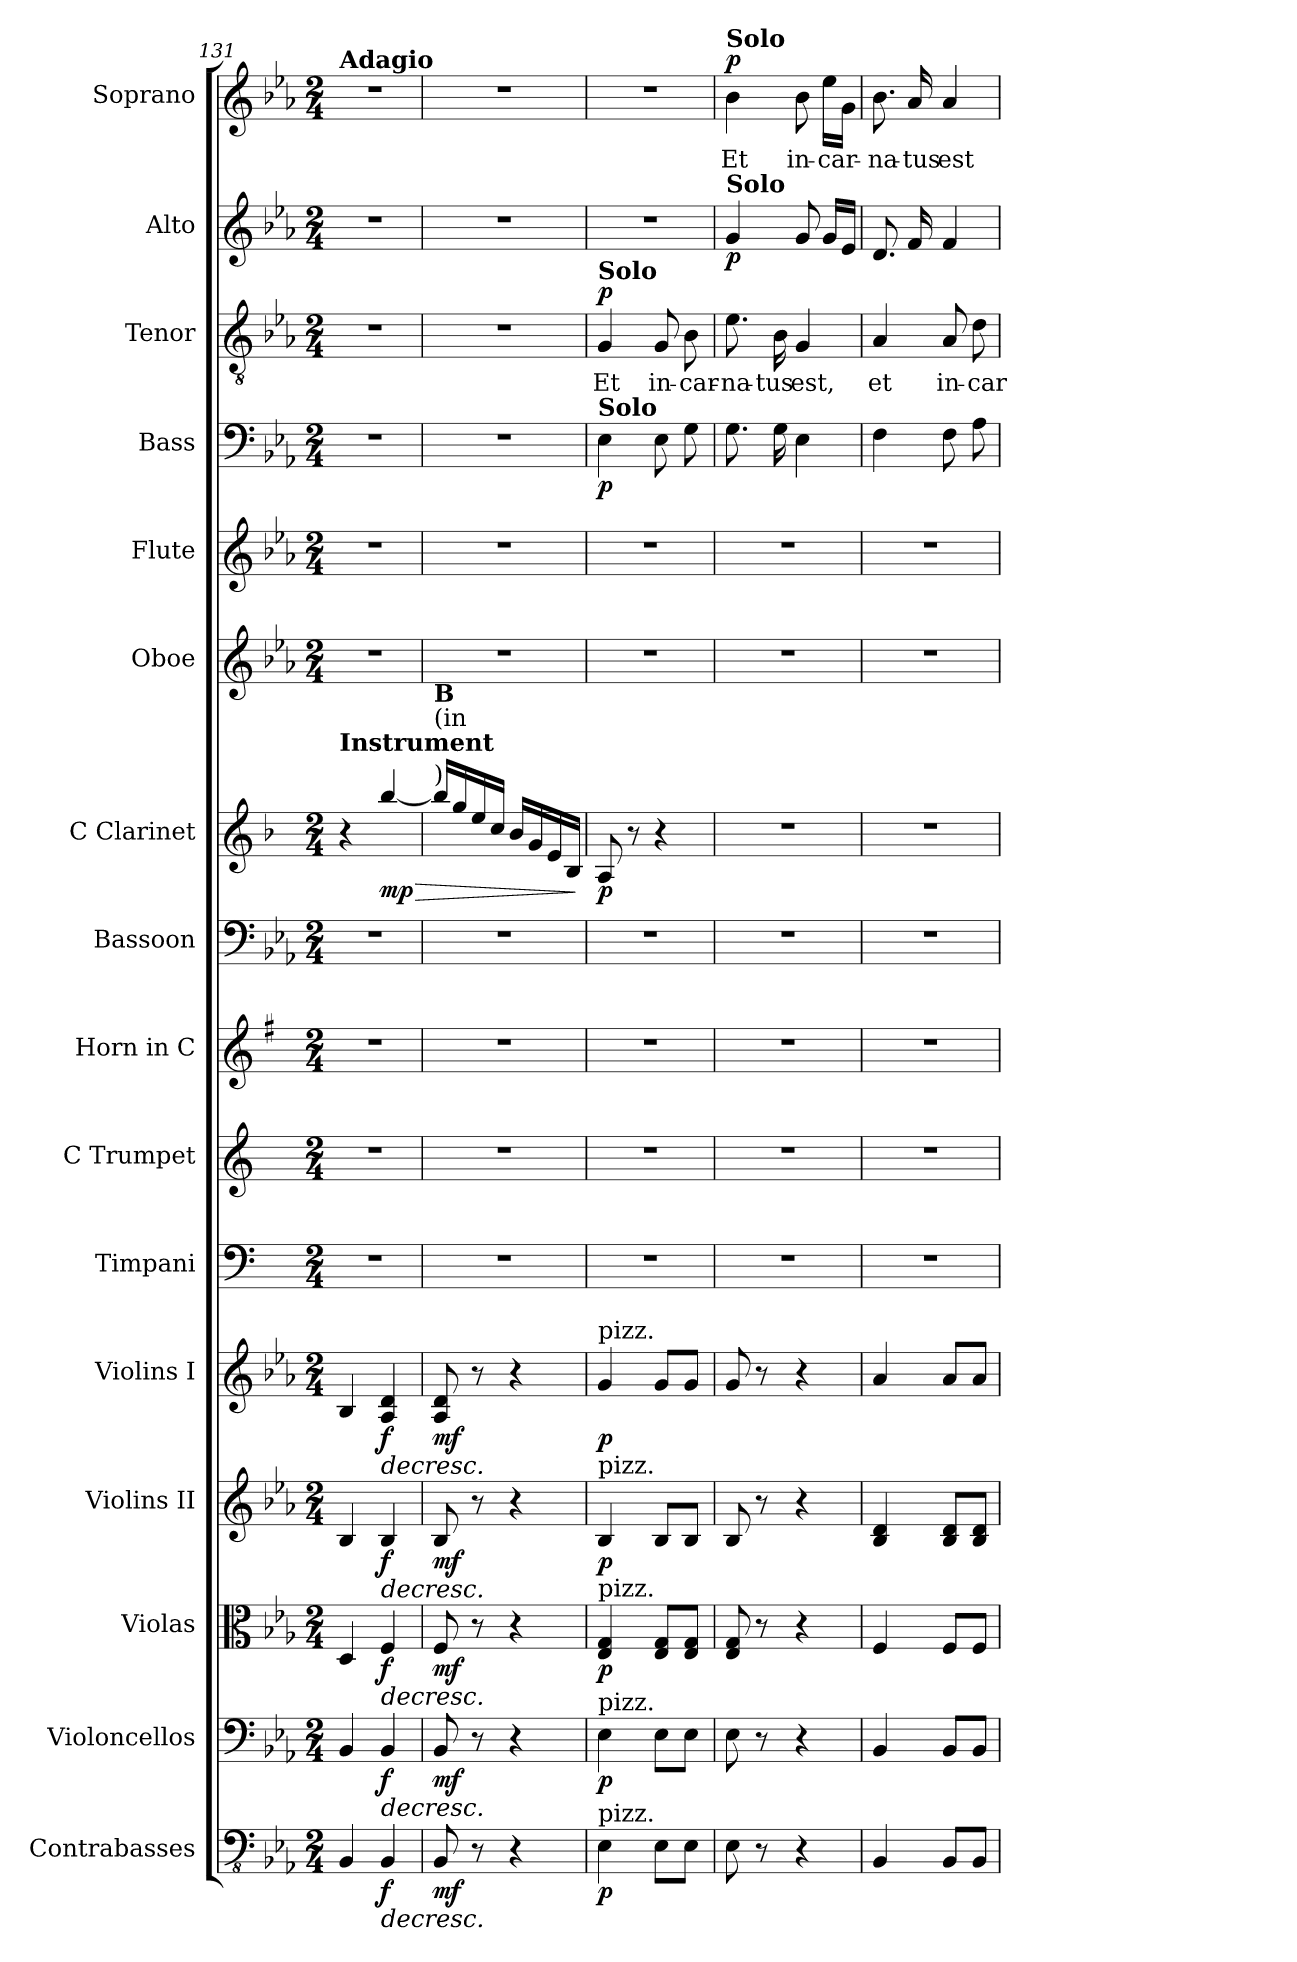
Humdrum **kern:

**kern	**dynam	**kern	**dynam	**kern	**dynam	**kern	**dynam	**kern	**dynam	**kern	**kern	**kern	**kern	**kern	**dynam	**kern	**kern	**kern	**dynam	**kern	**text	**dynam	**kern	**dynam	**kern	**text	**dynam
*part16	*part16	*part15	*part15	*part14	*part14	*part13	*part13	*part12	*part12	*part11	*part10	*part9	*part8	*part7	*part7	*part6	*part5	*part4	*part4	*part3	*part3	*part3	*part2	*part2	*part1	*part1	*part1
*staff16	*staff16	*staff15	*staff15	*staff14	*staff14	*staff13	*staff13	*staff12	*staff12	*staff11	*staff10	*staff9	*staff8	*staff7	*staff7	*staff6	*staff5	*staff4	*staff4	*staff3	*staff3	*staff3	*staff2	*staff2	*staff1	*staff1	*staff1
*I"Contrabasses	*	*I"Violoncellos	*	*I"Violas	*	*I"Violins II	*	*I"Violins I	*	*I"Timpani	*I"C Trumpet	*I"Horn in C	*I"Bassoon	*I"C Clarinet	*	*I"Oboe	*I"Flute	*I"Bass	*	*I"Tenor	*	*	*I"Alto	*	*I"Soprano	*	*
*I'Cbs.	*	*I'Vcs.	*	*I'Vlas.	*	*I'Vlns. II	*	*I'Vlns. I	*	*I'Timp.	*I'C Tpt.	*I'Hn. in C	*I'Bsn.	*I'C Cl.	*	*I'Ob.	*I'Fl.	*I'B.	*	*I'T.	*	*	*I'A.	*	*I'S.	*	*
*clefFv4	*	*clefF4	*	*clefC3	*	*clefG2	*	*clefG2	*	*clefF4	*clefG2	*clefG2	*clefF4	*clefG2	*	*clefG2	*clefG2	*clefF4	*	*clefGv2	*	*	*clefG2	*	*clefG2	*	*
*	*	*	*	*	*	*	*	*	*	*	*	*ITrd4c7	*	*ITrd1c2	*	*	*	*	*	*	*	*	*	*	*	*	*
*k[b-e-a-]	*	*k[b-e-a-]	*	*k[b-e-a-]	*	*k[b-e-a-]	*	*k[b-e-a-]	*	*k[]	*k[]	*k[]	*k[b-e-a-]	*k[b-e-a-]	*	*k[b-e-a-]	*k[b-e-a-]	*k[b-e-a-]	*	*k[b-e-a-]	*	*	*k[b-e-a-]	*	*k[b-e-a-]	*	*
*M2/4	*	*M2/4	*	*M2/4	*	*M2/4	*	*M2/4	*	*M2/4	*M2/4	*M2/4	*M2/4	*M2/4	*	*M2/4	*M2/4	*M2/4	*	*M2/4	*	*	*M2/4	*	*M2/4	*	*
=131	=131	=131	=131	=131	=131	=131	=131	=131	=131	=131	=131	=131	=131	=131	=131	=131	=131	=131	=131	=131	=131	=131	=131	=131	=131	=131	=131
!	!	!	!	!	!	!	!	!	!	!	!	!	!	!	!	!	!	!	!	!	!	!	!	!	!LO:TX:a:B:t=Adagio	!	!
!	!	!	!	!	!	!	!	!	!	!	!	!	!	!LO:TX:a:B:t=Instrument	!	!	!	!	!	!	!	!	!	!	!	!	!
4BBB-/	.	4BB-/	.	4D/	.	4B-/	.	4B-/	.	2r	2r	2r	2r	4r	.	2r	2r	2r	.	2r	.	.	2r	.	2r	.	.
!	!LO:HP:b	!	!LO:HP:b	!	!LO:HP:b	!	!LO:HP:b	!	!LO:HP:b	!	!	!	!	!	!LO:HP:b	!	!	!	!	!	!	!	!	!	!	!	!
!	!LO:DY:n=1:b	!	!LO:DY:n=1:b	!	!LO:DY:n=1:b	!	!LO:DY:n=1:b	!	!LO:DY:n=1:b	!	!	!	!	!	!LO:DY:n=1:b	!	!	!	!	!	!	!	!	!	!	!	!
4BBB-/	> f	4BB-/	> f	4F/	> f	4B-/	> f	4A-/ 4d/	> f	.	.	.	.	[4aa-/	> mp	.	.	.	.	.	.	.	.	.	.	.	.
=132	=132	=132	=132	=132	=132	=132	=132	=132	=132	=132	=132	=132	=132	=132	=132	=132	=132	=132	=132	=132	=132	=132	=132	=132	=132	=132	=132
!	!	!	!	!	!	!	!	!	!	!	!	!	!	!LO:TX:a:t=(in	!	!	!	!	!	!	!	!	!	!	!	!	!
!	!	!	!	!	!	!	!	!	!	!	!	!	!	!LO:TX:a:B:t=B	!	!	!	!	!	!	!	!	!	!	!	!	!
!	!	!	!	!	!	!	!	!	!	!	!	!	!	!LO:TX:a:t=)	!	!	!	!	!	!	!	!	!	!	!	!	!
!	!LO:DY:b	!	!LO:DY:b	!	!LO:DY:b	!	!LO:DY:b	!	!LO:DY:b	!	!	!	!	!	!	!	!	!	!	!	!	!	!	!	!	!	!
8BBB-/	mf	8BB-/	mf	8F/	mf	8B-/	mf	8A-/ 8d/	mf	2r	2r	2r	2r	16aa-/LL]	.	2r	2r	2r	.	2r	.	.	2r	.	2r	.	.
.	.	.	.	.	.	.	.	.	.	.	.	.	.	16ff/	.	.	.	.	.	.	.	.	.	.	.	.	.
8r	]	8r	]	8r	]	8r	]	8r	]	.	.	.	.	16dd/	.	.	.	.	.	.	.	.	.	.	.	.	.
.	.	.	.	.	.	.	.	.	.	.	.	.	.	16b-/JJ	.	.	.	.	.	.	.	.	.	.	.	.	.
4r	.	4r	.	4r	.	4r	.	4r	.	.	.	.	.	16a-/LL	.	.	.	.	.	.	.	.	.	.	.	.	.
.	.	.	.	.	.	.	.	.	.	.	.	.	.	16f/	.	.	.	.	.	.	.	.	.	.	.	.	.
.	.	.	.	.	.	.	.	.	.	.	.	.	.	16d/	.	.	.	.	.	.	.	.	.	.	.	.	.
.	.	.	.	.	.	.	.	.	.	.	.	.	.	16A-/JJ	.	.	.	.	.	.	.	.	.	.	.	.	.
.	.	.	.	.	.	.	.	.	.	.	.	.	.	.	]	.	.	.	.	.	.	.	.	.	.	.	.
!!LO:PB:g=z
=133	=133	=133	=133	=133	=133	=133	=133	=133	=133	=133	=133	=133	=133	=133	=133	=133	=133	=133	=133	=133	=133	=133	=133	=133	=133	=133	=133
!	!	!	!	!	!	!	!	!	!	!	!	!	!	!	!	!	!	!	!	!LO:TX:a:B:t=Solo	!	!	!	!	!	!	!
!	!	!	!	!	!	!	!	!	!	!	!	!	!	!	!	!	!	!LO:TX:a:B:t=Solo	!	!	!	!	!	!	!	!	!
!	!	!	!	!	!	!	!	!LO:TX:a:t=pizz.	!	!	!	!	!	!	!	!	!	!	!	!	!	!	!	!	!	!	!
!	!	!	!	!	!	!LO:TX:a:t=pizz.	!	!	!	!	!	!	!	!	!	!	!	!	!	!	!	!	!	!	!	!	!
!	!	!	!	!LO:TX:a:t=pizz.	!	!	!	!	!	!	!	!	!	!	!	!	!	!	!	!	!	!	!	!	!	!	!
!	!	!LO:TX:a:t=pizz.	!	!	!	!	!	!	!	!	!	!	!	!	!	!	!	!	!	!	!	!	!	!	!	!	!
!LO:TX:a:t=pizz.	!	!	!	!	!	!	!	!	!	!	!	!	!	!	!	!	!	!	!	!	!	!	!	!	!	!	!
!	!LO:DY:b	!	!LO:DY:b	!	!LO:DY:b	!	!LO:DY:b	!	!LO:DY:b	!	!	!	!	!	!LO:DY:b	!	!	!	!LO:DY:b	!	!LO:LY:b	!LO:DY:a	!	!	!	!	!
4EE-\	p	4E-\	p	4E-/ 4G/	p	4B-/	p	4g/	p	2r	2r	2r	2r	8G/	p	2r	2r	4E-\	p	4G/	Et	p	2r	.	2r	.	.
.	.	.	.	.	.	.	.	.	.	.	.	.	.	8r	.	.	.	.	.	.	.	.	.	.	.	.	.
!	!	!	!	!	!	!	!	!	!	!	!	!	!	!	!	!	!	!	!	!	!LO:LY:b	!	!	!	!	!	!
8EE-\L	.	8E-\L	.	8E-/ 8G/L	.	8B-/L	.	8g/L	.	.	.	.	.	4r	.	.	.	8E-\	.	8G/	in-	.	.	.	.	.	.
!	!	!	!	!	!	!	!	!	!	!	!	!	!	!	!	!	!	!	!	!	!LO:LY:b	!	!	!	!	!	!
8EE-\J	.	8E-\J	.	8E-/ 8G/J	.	8B-/J	.	8g/J	.	.	.	.	.	.	.	.	.	8G\	.	8B-\	-car-	.	.	.	.	.	.
=134	=134	=134	=134	=134	=134	=134	=134	=134	=134	=134	=134	=134	=134	=134	=134	=134	=134	=134	=134	=134	=134	=134	=134	=134	=134	=134	=134
!	!	!	!	!	!	!	!	!	!	!	!	!	!	!	!	!	!	!	!	!	!	!	!	!	!LO:TX:a:B:t=Solo	!	!
!	!	!	!	!	!	!	!	!	!	!	!	!	!	!	!	!	!	!	!	!	!	!	!LO:TX:a:B:t=Solo	!	!	!	!
!	!	!	!	!	!	!	!	!	!	!	!	!	!	!	!	!	!	!	!	!	!LO:LY:b	!	!	!LO:DY:b	!	!LO:LY:b	!LO:DY:a
8EE-\	.	8E-\	.	8E-/ 8G/	.	8B-/	.	8g/	.	2r	2r	2r	2r	2r	.	2r	2r	8.G\	.	8.e-\	-na-	.	4g/	p	4b-\	Et	p
8r	.	8r	.	8r	.	8r	.	8r	.	.	.	.	.	.	.	.	.	.	.	.	.	.	.	.	.	.	.
!	!	!	!	!	!	!	!	!	!	!	!	!	!	!	!	!	!	!	!	!	!LO:LY:b	!	!	!	!	!	!
.	.	.	.	.	.	.	.	.	.	.	.	.	.	.	.	.	.	16G\	.	16B-\	-tus	.	.	.	.	.	.
!	!	!	!	!	!	!	!	!	!	!	!	!	!	!	!	!	!	!	!	!	!LO:LY:b	!	!	!	!	!LO:LY:b	!
4r	.	4r	.	4r	.	4r	.	4r	.	.	.	.	.	.	.	.	.	4E-\	.	4G/	est,	.	8g/	.	8b-\	in-	.
!	!	!	!	!	!	!	!	!	!	!	!	!	!	!	!	!	!	!	!	!	!	!	!	!	!	!LO:LY:b	!
.	.	.	.	.	.	.	.	.	.	.	.	.	.	.	.	.	.	.	.	.	.	.	16g/LL	.	16ee-\LL	-car-	.
.	.	.	.	.	.	.	.	.	.	.	.	.	.	.	.	.	.	.	.	.	.	.	16e-/JJ	.	16g\JJ	.	.
=135	=135	=135	=135	=135	=135	=135	=135	=135	=135	=135	=135	=135	=135	=135	=135	=135	=135	=135	=135	=135	=135	=135	=135	=135	=135	=135	=135
!	!	!	!	!	!	!	!	!	!	!	!	!	!	!	!	!	!	!	!	!	!LO:LY:b	!	!	!	!	!LO:LY:b	!
4BBB-/	.	4BB-/	.	4F/	.	4B-/ 4d/	.	4a-/	.	2r	2r	2r	2r	2r	.	2r	2r	4F\	.	4A-/	et	.	8.d/	.	8.b-\	-na-	.
!	!	!	!	!	!	!	!	!	!	!	!	!	!	!	!	!	!	!	!	!	!	!	!	!	!	!LO:LY:b	!
.	.	.	.	.	.	.	.	.	.	.	.	.	.	.	.	.	.	.	.	.	.	.	16f/	.	16a-/	-tus	.
!	!	!	!	!	!	!	!	!	!	!	!	!	!	!	!	!	!	!	!	!	!LO:LY:b	!	!	!	!	!LO:LY:b	!
8BBB-/L	.	8BB-/L	.	8F/L	.	8B-/ 8d/L	.	8a-/L	.	.	.	.	.	.	.	.	.	8F\	.	8A-/	in-	.	4f/	.	4a-/	est	.
!	!	!	!	!	!	!	!	!	!	!	!	!	!	!	!	!	!	!	!	!	!LO:LY:b	!	!	!	!	!	!
8BBB-/J	.	8BB-/J	.	8F/J	.	8B-/ 8d/J	.	8a-/J	.	.	.	.	.	.	.	.	.	8A-\	.	8d\	-car-	.	.	.	.	.	.
=	=	=	=	=	=	=	=	=	=	=	=	=	=	=	=	=	=	=	=	=	=	=	=	=	=	=	=
*-	*-	*-	*-	*-	*-	*-	*-	*-	*-	*-	*-	*-	*-	*-	*-	*-	*-	*-	*-	*-	*-	*-	*-	*-	*-	*-	*-
